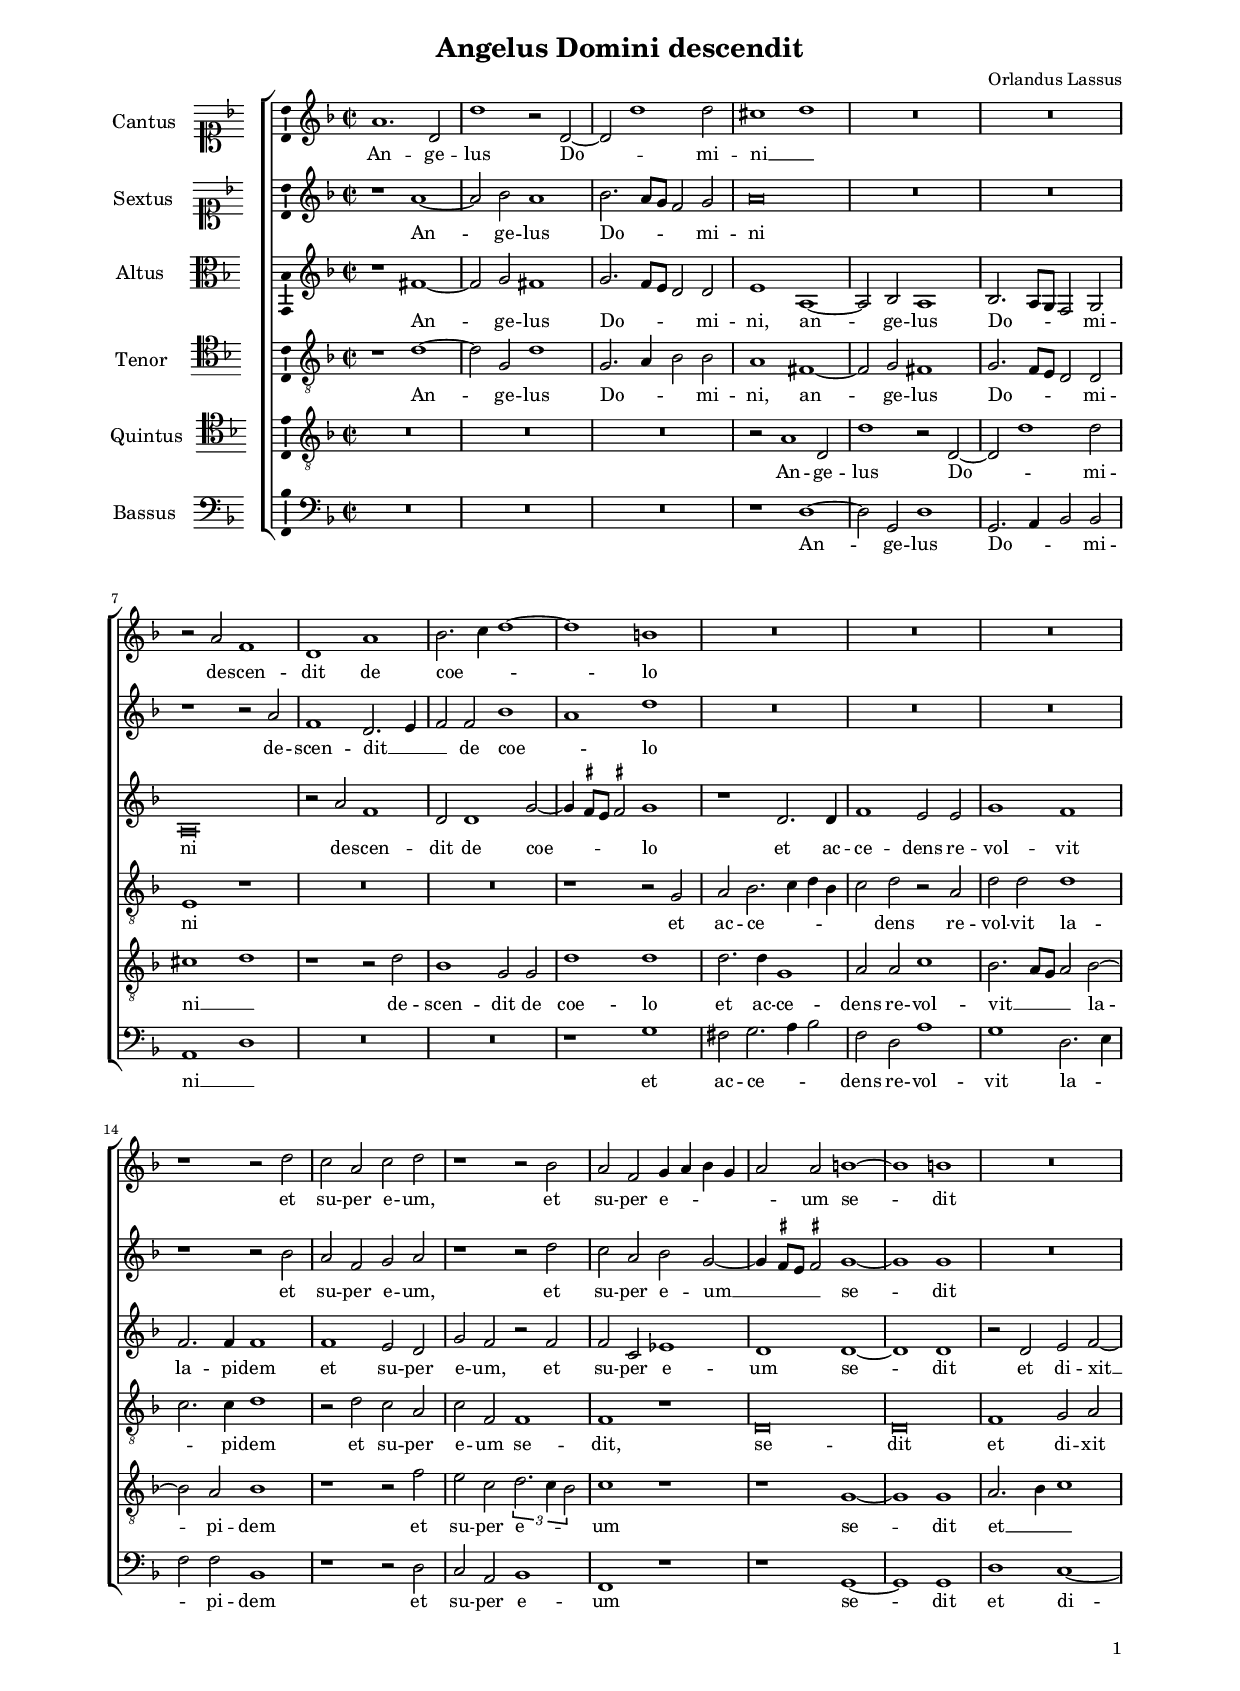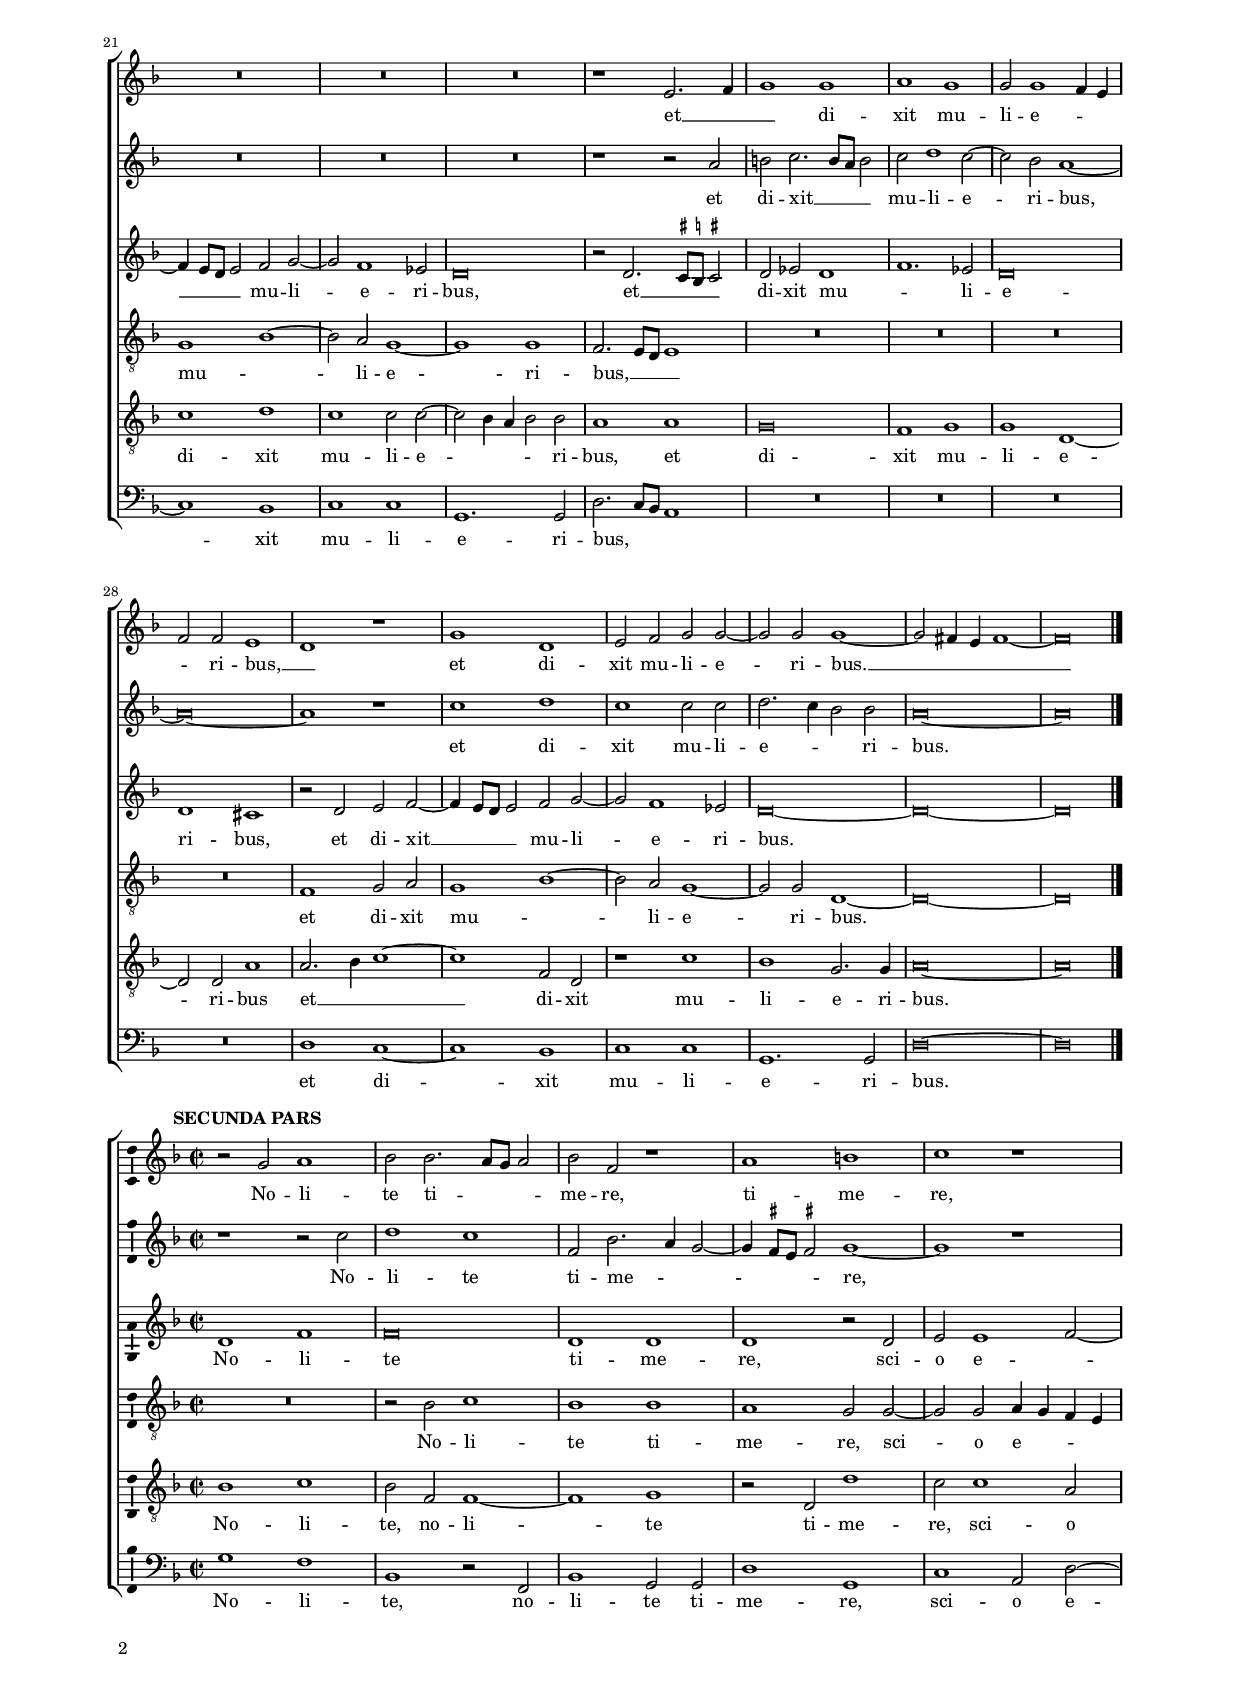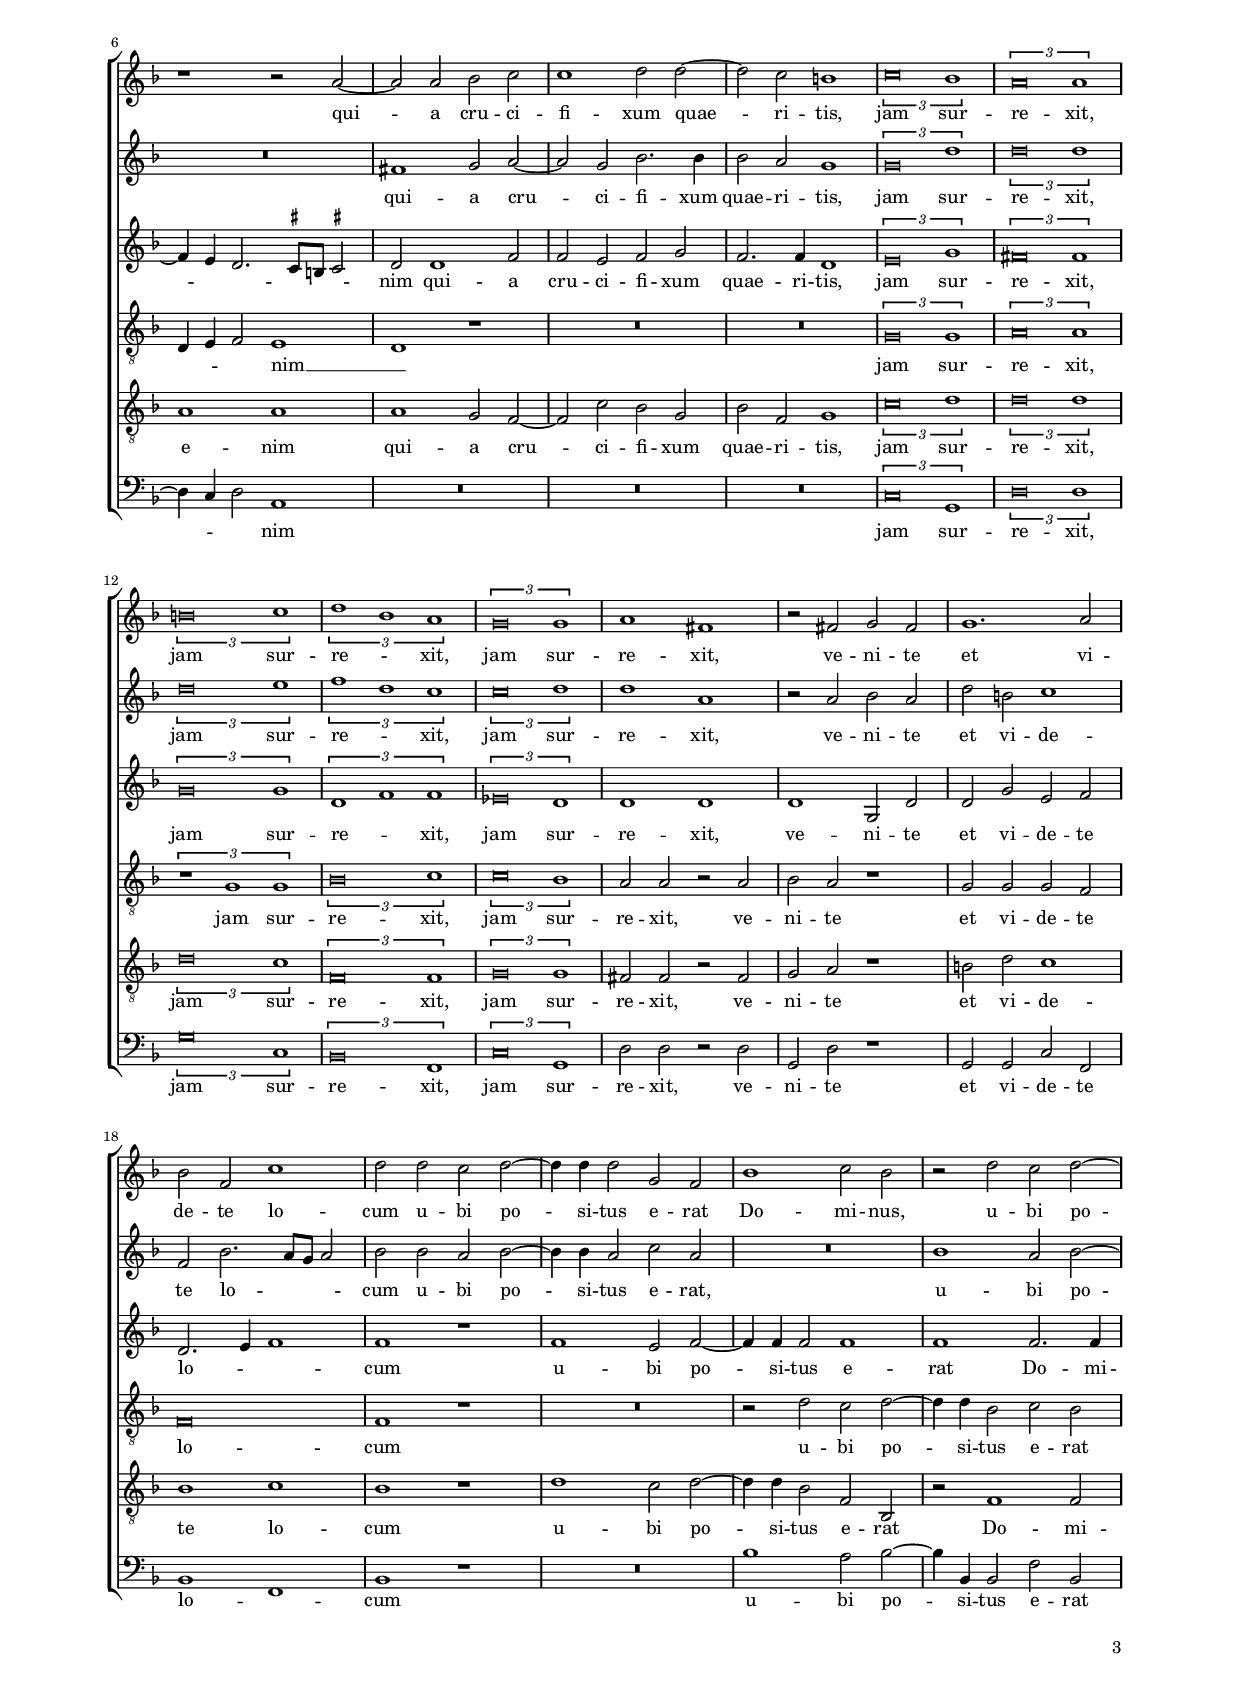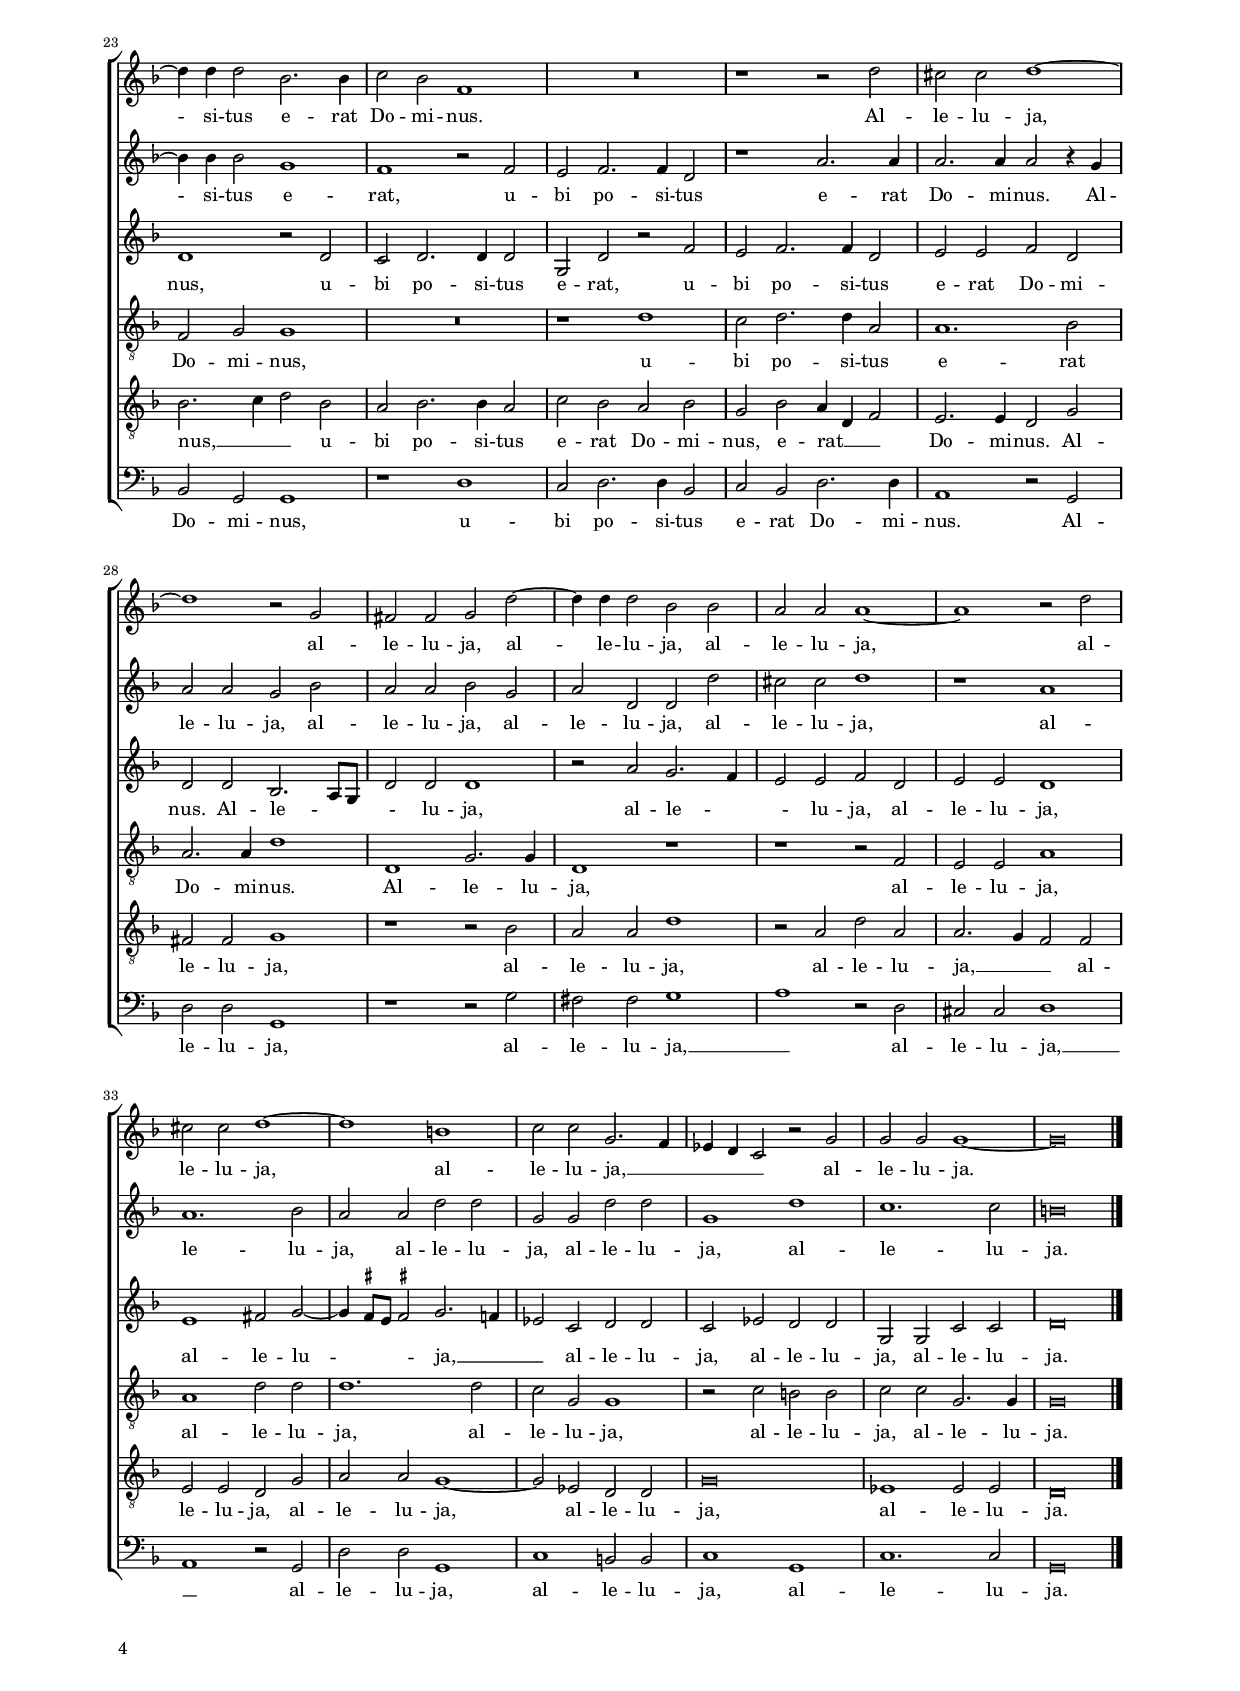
\header
{
  title="Angelus Domini descendit"
  composer="Orlandus Lassus"
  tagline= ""
}

\version "2.24.0"
\include "deutsch.ly"
#(set-global-staff-size 15)
% #(set-default-paper-size "letter")
#(ly:set-option 'point-and-click #f)

	
	ficta = { \once \set suggestAccidentals = ##t }
	
	forget = #(define-music-function (music) (ly:music?) #{
		\accidentalStyle forget
		$music
		\accidentalStyle default
		#})
	

\paper
	{
	top-margin = 1.4 \cm
	bottom-margin = 0.8 \cm
	left-margin = 2 \cm
	right-margin = 2 \cm
	ragged-bottom = ##f
	ragged-last-bottom = ##t
	print-page-number = ##f
	score-system-spacing = #'((basic-distance . 17) (minimum-distance . 14) (padding . 5) (strechability . 250))
	system-system-spacing = #'((basic-distance . 17) (minimum-distance . 14) (padding . 5) (strechability . 250))
	oddFooterMarkup=\markup   \fill-line { "" \fromproperty #'page:page-number-string }
	evenFooterMarkup=\markup  \fill-line { \fromproperty #'page:page-number-string "" }
	last-bottom-spacing = #'((basic-distance . 12) (minimum-distance . 7) (padding . 4))
	systems-per-page = 3
%	min-systems-per-page = 3
	}

global = {
	\key f \major
	\time 2/2 \set Score.measureLength = #(ly:make-moment 2/1)
	}
	

incipitcantus = \markup { \score {
	{
	\set Staff.instrumentName = \markup { \fontsize #1 "Cantus" }
	\key f \major
	\clef soprano
	s4 \bar ""
	}
	\layout  {
	raggedright = ##t
	indent = 1.6 \cm
	line-width = 2.4 \cm
	\context { \Staff \remove Time_signature_engraver }
	\override Staff.Clef.Y-extent = #'(0 . 0)
	}} \hspace #1 }
	

incipitsextus = \markup { \score {
	{
	\set Staff.instrumentName = \markup { \fontsize #1 "Sextus" }
	\key f \major
	\clef soprano
	s4 \bar ""
	}
	\layout  {
	raggedright = ##t
	indent = 1.6 \cm
	line-width = 2.4 \cm
	\context { \Staff \remove Time_signature_engraver }
	\override Staff.Clef.Y-extent = #'(0 . 0)
	}} \hspace #1 }
      
      
incipitaltus = \markup { \score {
	{
	\set Staff.instrumentName = \markup { \fontsize #1 "Altus" }
	\key f \major
	\clef alto
	s4 \bar ""
	}
	\layout  {
	raggedright = ##t
	indent = 1.6 \cm
	line-width = 2.4 \cm
	\context { \Staff \remove Time_signature_engraver }
	\override Staff.Clef.Y-extent = #'(0 . 0)
	}} \hspace #1 }


incipittenor = \markup { \score {
	{
	\set Staff.instrumentName = \markup { \fontsize #1 "Tenor" }
	\key f \major
	\clef tenor
	s4 \bar ""
	}
	\layout  {
	raggedright = ##t
	indent = 1.6 \cm
	line-width = 2.4 \cm
	\context { \Staff \remove Time_signature_engraver }
	\override Staff.Clef.Y-extent = #'(0 . 0)
	}} \hspace #1 }
      
      
incipitquintus = \markup { \score {
	{
	\set Staff.instrumentName = \markup { \fontsize #1 "Quintus" }
	\key f \major
	\clef tenor
	s4 \bar ""
	}
	\layout  {
	raggedright = ##t
	indent = 1.6 \cm
	line-width = 2.4 \cm
	\context { \Staff \remove Time_signature_engraver }
	\override Staff.Clef.Y-extent = #'(0 . 0)
	}} \hspace #1 }
      
      
incipitbassus = \markup { \score {
	{
	\set Staff.instrumentName = \markup { \fontsize #1 "Bassus" }
	\key f \major
	\clef bass
	s4 \bar ""
	}
	\layout  {
	raggedright = ##t
	indent = 1.6 \cm
	line-width = 2.4 \cm
	\context { \Staff \remove Time_signature_engraver }
	\override Staff.Clef.Y-extent = #'(0 . 0)
	}} \hspace #1 }


cantus =  \relative c''
	{
	a1. d,2
	d'1 r2 d,~
	d2 d'1 d2
	cis1 d
%5
	R\breve |
	R\breve
	r2 a f1
	d1 a'
	b2. c4 d1~
%10
	d1 h |
	R\breve
	R\breve
	R\breve
	r1 r2 d
%15
	c2 a c d |
	r1 r2 b
	a2 f g4 a b g
	a2 a h1~
	h1 h
%20
	R\breve |
	R\breve
	R\breve
	R\breve
	r1 e,2. f4
%25
	g1 g |
	a1 g
	g2 g1 f4 e
	f2 f e1
	d1 r
%30
	g1 d |
	e2 f g g~
	g2 g g1~
	g2 fis4 e fis1~
	fis\breve \bar "|." |
	}
	

sextus = \relative c''
	{
	r1 a~
	a2 b a1
	b2. a8 g f2 g
	a\breve
%5
	R\breve |
	R\breve
	r1 r2 a
	f1 d2. e4
	f2 f b1
%10
	a1 d |
	R\breve
	R\breve
	R\breve
	r1 r2 b
%15
	a2 f g a |
	r1 r2 d
	c2 a b g~
	g4 \ficta fis8 e \ficta fis!2 g1~
	g1 g
%20
	R\breve |
	R\breve
	R\breve
	R\breve
	r1 r2 a
%25
	h2 c2. h8 a h2 |
	c2 d1 c2~
	c2 b a1~
	a\breve~
	a1 r
%30
	c1 d |
	c1 c2 c
	d2. c4 b2 b
	a\breve~
	a\breve |
	}

altus =  \relative c'
	{
	r1 fis~
	fis2 g fis1
	g2. f8 e d2 d
	e1 a,~
%5
	a2 b a1 |
	b2. a8 g f2 g
	a\breve
	r2 a' f1
	d2 d1 g2~
%10
	g4 \ficta fis8 e \ficta fis!2 g1 |
	r1 d2. d4
	f1 e2 e
	g1 f
	f2. f4 f1
%15
	f1 e2 d |
	g2 f r f
	f2 c es1
	d1 d~
	d1 d
%20
	r2 d e f~ |
	f4 e8 d e2 f g~
	g2 f1 es2
	d\breve
	r2 d2. \ficta cis8 \ficta h \ficta cis!2
%25
	d2 es d1 |
	f1. es2
	d\breve
	d1 cis
	r2 d e f~
%30
	f4 e8 d e2 f g~ |
	g2 f1 es2
	d\breve~
	d\breve~
	d\breve |
	}


tenor =  \relative c'
	{
	r1 d~
	d2 g, d'1
	g,2. a4 b2 b
	a1 fis~
%5
	fis2 g fis1 |
	g2. f8 e d2 d
	e1 r
	R\breve
	R\breve
%10
	r1 r2 g |
	a2 b2. c4 d b
	c2 d r a
	d2 d d1
	c2. c4 d1
%15
	r2 d c a |
	c2 f, f1
	f1 r
	d\breve
	d\breve
%20
	f1 g2 a |
	g1 b~
	b2 a g1~
	g1 g
	f2. e8 d e1
%25
	R\breve |
	R\breve
	R\breve
	R\breve
	f1 g2 a
%30
	g1 b~ |
	b2 a g1~
	g2 g d1~
	d\breve~
	d\breve |
	}

	
quintus  =  \relative c'
	{
	R\breve
	R\breve
	R\breve
	r2 a1 d,2
%5
	d'1 r2 d,~ |
	d2 d'1 d2
	cis1 d
	r1 r2 d
	b1 g2 g
%10
	d'1 d |
	d2. d4 g,1
	a2 a c1
	b2. a8 g a2 b~
	b2 a b1
%15
	r1 r2 f' |
	e2 c \tuplet 3/2 { d2. c4 b2 }
	c1 r
	r1 g~
	g1 g
%20
	a2. b4 c1 |
	c1 d
	c1 c2 c~
	c2 b4 a b2 b
	a1 a
%25
	g\breve |
	f1 g
	g1 d~
	d2 d a'1
	a2. b4 c1~
%30
	c1 f,2 d |
	r1 c'
	b1 g2. g4
	a\breve~
	a\breve |
	}


bassus  =  \relative c
	{
	R\breve
	R\breve
	R\breve
	r1 d~
%5
	d2 g, d'1 |
	g,2. a4 b2 b
	a1 d
	R\breve
	R\breve
%10
	r1 g |
	fis2 g2. a4 b2
	f2 d a'1
	g1 d2. e4
	f2 f b,1
%15
	r1 r2 d |
	c2 a b1
	f1 r
	r1 g~
	g1 g
%20
	d'1 c~ |
	c1 b
	c1 c
	g1. g2
	d'2. c8 b a1
%25
	R\breve |
	R\breve
	R\breve
	R\breve
	d1 c~
%30
	c1 b |
	c1 c
	g1. g2
	d'\breve~
	d\breve |
	}
	
lyricscantus = \lyricmode {
	An -- ge -- lus Do -- _ mi -- ni __ _
	de -- scen -- dit de coe -- _ _ lo
	et su -- per e -- um,
	et su -- per e -- _ _ _ _ um se -- dit
	et __ _ _ di -- xit mu -- li -- e -- _ _ _ ri -- bus, __ _
	et di -- xit mu -- li -- e -- ri -- bus. __ _ _ _
	}

	
lyricssextus = \lyricmode {
	An -- ge -- lus Do -- _ _ _ mi -- ni
	de -- scen -- dit __ _ _ de coe -- _ lo
	et su -- per e -- um,
	et su -- per e -- um __ _ _ _ se -- dit
	et di -- xit __ _ _ _ mu -- li -- e -- ri -- bus,
	et di -- xit mu -- li -- e -- _ _ ri -- bus.
	}
	
	
lyricsaltus = \lyricmode {
	An -- ge -- lus Do -- _ _ _ mi -- ni,
	an -- ge -- lus Do -- _ _ _ mi -- ni
	de -- scen -- dit de coe -- _ _ _ lo
	et ac -- ce -- dens re -- vol -- vit la -- pi -- dem
	et su -- per e -- um,
	et su -- per e -- um se -- dit
	et di -- xit __ _ _ _ mu -- li -- e -- ri -- bus,
	et __ _ _ _ di -- xit mu -- _ li -- e -- ri -- bus,
	et di -- xit __ _ _ _ mu -- li -- e -- ri -- bus.
	}
	

lyricstenor = \lyricmode {
	An -- ge -- lus Do -- _ _ mi -- ni,
	an -- ge -- lus Do -- _ _ _ mi -- ni
	et ac -- ce -- _ _ _ _ dens re -- vol -- vit la -- _ pi -- dem
	et su -- per e -- um se -- dit,
	se -- dit
	et di -- xit mu -- _ li -- e -- ri -- bus, __ _ _ _
	et di -- xit mu -- _ li -- e -- ri -- bus.
	}

	
lyricsquintus = \lyricmode {
	An -- ge -- lus Do -- _ mi -- ni __ _
	de -- scen -- dit de coe -- lo
	et ac -- ce -- dens re -- vol -- vit __ _ _ _ la -- pi -- dem
	et su -- per e -- _ _ um se -- dit
	et __ _ _ di -- xit mu -- li -- e -- _ _ _ ri -- bus,
	et di -- xit mu -- li -- e -- ri -- bus
	et __ _ _ di -- xit mu -- li -- e -- ri -- bus.
	}
	
	
lyricsbassus = \lyricmode {
	An -- ge -- lus Do -- _ _ mi -- ni __ _
	et ac -- ce -- _ _ dens re -- vol -- vit la -- _ _ pi -- dem
	et su -- per e -- um se -- dit
	et di -- xit mu -- li -- e -- ri -- bus, _ _ _
	et di -- xit mu -- li -- e -- ri -- bus.
	}
	

\score
{  
	\transpose c c {
	\new ChoirStaff \with { \override StaffGrouper.staff-staff-spacing.basic-distance = #12 }
	<<
	
	\new Staff << \global
	\new Voice="v1" {
		\set Staff.instrumentName=\incipitcantus
		\set Staff.midiInstrument = "reed organ"
		\clef violin
		\cantus }
	\new Lyrics \lyricsto "v1" {\lyricscantus }
	>>
	
	
	\new Staff << \global
	\new Voice="v6" {
		\set Staff.instrumentName=\incipitsextus
		\set Staff.midiInstrument = "reed organ"
		\clef violin 
		\sextus}
	\new Lyrics \lyricsto "v6" {\lyricssextus }
	>>

	
	\new Staff << \global
	\new Voice="v2" {
		\set Staff.instrumentName=\incipitaltus
		\set Staff.midiInstrument = "reed organ"
		\clef violin % "G_8"
		\altus}
	\new Lyrics \lyricsto "v2" {\lyricsaltus }
	>>

	
	\new Staff << \global
	\new Voice="v3" {
		\set Staff.instrumentName=\incipittenor
		\set Staff.midiInstrument = "reed organ"
		\clef "G_8"
		\tenor }
	\new Lyrics \lyricsto "v3" {\lyricstenor }
	>>
	
	
	\new Staff << \global
	\new Voice="v5" {
		\set Staff.instrumentName=\incipitquintus
		\set Staff.midiInstrument = "reed organ"
		\clef "G_8"
		\quintus}
	\new Lyrics \lyricsto "v5" {\lyricsquintus }
	>>
	
	
	\new Staff << \global
	\new Voice="v4" {
		\set Staff.instrumentName=\incipitbassus
		\set Staff.midiInstrument = "reed organ"
		\clef "bass" 
		\bassus }
	\new Lyrics \lyricsto "v4" {\lyricsbassus}
	>>
	
	>>
	} % transpose

    
	\layout
	{
	indent = 2.6 \cm
%	\context { \Lyrics \override VerticalAxisGroup.nonstaff-relatedstaff-spacing.padding = #2 }
%	\context { \Lyrics \override LyricText.font-size = #1 }
	\context { \Staff \consists Ambitus_engraver }
	\context { \Staff \override TimeSignature.break-visibility = #end-of-line-invisible }
	\context { \Score \override BarNumber.padding = #2 }
	\context { \Voice \override NoteHead.style = #'baroque }
	}

\midi
	{
    	\tempo 2 = 90
	}
	
}

%%%%%%%%%%%%%%%%%%%%  PARS SECUNDA


global = {
	\key f \major
	\time 2/2 \set Score.measureLength = #(ly:make-moment 2/1)
	}

	
cantus =  \relative c''
	{
	r2 g a1
	b2 b2. a8 g a2
	b2 f r1
	a1 h
%5
	c1 r |
	r1 r2 a~
	a2 a b c
	c1 d2 d~
	d2 c h1
%10
	\tuplet 3/2 \breve { c\breve b1
	a\breve a1
	h\breve c1
	d1 b a
	g\breve g1 }
%15
	a1 fis |
	r2 fis g fis
	g1. a2
	b2 f c'1
	d2 d c d~
%20
	d4 d d2 g, f |
	b1 c2 b
	r2 d c d~
	d4 d d2 b2. b4
	c2 b f1
%25
	R\breve |
	r1 r2 d'
	cis2 cis d1~
	d1 r2 g,
	fis2 fis g d'~
%30
	d4 d d2 b b |
	a2 a a1~
	a1 r2 d
	cis2 cis d1~
	d1 h
%35
	c2 c g2. f4 |
	es4 d c2 r g'
	g2 g g1~
	g\breve \bar "|." |
	}
	

sextus = \relative c''
	{
	r1 r2 c
	d1 c
	f,2 b2. a4 g2~
	g4 \ficta fis8 e \ficta fis!2 g1~
%5
	g1 r |
	R\breve
	fis1 g2 a~
	a2 g b2. b4
	b2 a g1
%10
	\tuplet 3/2 \breve { g\breve d'1
	d\breve d1
	d\breve e1
	f1 d c
	c\breve d1 }
%15
	d1 a |
	r2 a b a
	d2 h c1
	f,2 b2. a8 g a2
	b2 b a b~
%20
	b4 b a2 c a |
	R\breve
	b1 a2 b~
	b4 b b2 g1
	f1 r2 f
%25
	e2 f2. f4 d2 |
	r1 a'2. a4
	a2. a4 a2 r4 g
	a2 a g b
	a2 a b g
%30
	a2 d, d d' |
	cis2 cis d1
	r1 a
	a1. b2
	a2 a d d
%35
	g,2 g d' d |
	g,1 d'
	c1. c2
	h\breve |
	}

altus =  \relative c'
        {
	d1 f
	f\breve
	d1 d
	d1 r2 d
%5
	e2 e1 f2~ |
	f4 e d2. \ficta cis8 h \ficta cis!2
	d2 d1 f2
	f2 e f g
	f2. f4 d1
%10
	\tuplet 3/2 \breve { e\breve g1
	fis\breve fis1
	g\breve g1
	d1 f f
	es\breve d1 }
%15
	d1 d |
	d1 g,2 d'
	d2 g e f
	d2. e4 f1
	f1 r
%20
	f1 e2 f~ |
	f4 f f2 f1
	f1 f2. f4
	d1 r2 d
	c2 d2. d4 d2
%25
	g,2 d' r f |
	e2 f2. f4 d2
	e2 e f d
	d2 d b2. a8 g
	d'2 d d1
%30
	r2 a' g2. f4 |
	e2 e f d
	e2 e d1
	e1 fis2 g~
	g4 \ficta fis8 e \ficta fis!2 g2. f4
%35
	es2 c d d |
	c2 es d d
	g,2 g c c
	d\breve |
	}


tenor =  \relative c'
	{
	R\breve
	r2 b c1
	b1 b
	a1 g2 g~
%5
	g2 g a4 g f e |
	d4 e f2 e1
	d1 r
	R\breve
	R\breve
%10
	\tuplet 3/2 \breve { g\breve g1
	a\breve a1
	r1 g g
	b\breve c1
	c\breve b1 }
%15
	a2 a r a |
	b2 a r1
	g2 g g f
	f\breve
	f1 r
%20
	R\breve |
	r2 d' c d~
	d4 d b2 c b
	f2 g g1
	R\breve
%25
	r1 d' |
	c2 d2. d4 a2
	a1. b2
	a2. a4 d1
	d,1 g2. g4
%30
	d1 r |
	r1 r2 f
	e2 e a1
	a1 d2 d
	d1. d2
%35
	c2 g g1 |
	r2 c h h
	c2 c g2. g4
	g\breve |
	}

	
quintus  =  \relative c'
	{
	b1 c
	b2 f f1~
	f1 g
	r2 d d'1
%5
	c2 c1 a2 |
	a1 a
	a1 g2 f~
	f2 c' b g
	b2 f g1
%10
	\tuplet 3/2 \breve { c\breve d1
	d\breve d1
	d\breve c1
	f,\breve f1
	g\breve g1 }
%15
	fis2 fis r fis |
	g2 a r1
	h2 d c1
	b1 c
	b1 r
%20
	d1 c2 d~ |
	d4 d b2 f b,
	r2 f'1 f2
	b2. c4 d2 b
	a2 b2. b4 a2
%25
	c2 b a b |
	g2 b a4 d, f2
	e2. e4 d2 g
	fis2 fis g1
	r1 r2 b
%30
	a2 a d1 |
	r2 a d a
	a2. g4 f2 f
	e2 e d g
	a2 a g1~
%35
	g2 es d d |
	g\breve
	es1 es2 es
	d\breve |
	}


bassus  =  \relative c
	{
	g'1 f
	b,1 r2 f
	b1 g2 g
	d'1 g,
%5
	c1 a2 d~ |
	d4 c d2 a1
	R\breve
	R\breve
	R\breve
%10
	\tuplet 3/2 \breve { c\breve g1
	d'\breve d1
	g\breve c,1
	b\breve f1
	c'\breve g1 }
%15
	d'2 d r d |
	g,2 d' r1
	g,2 g c f,
	b1 f
	b1 r
%20
	R\breve |
	b'1 a2 b~
	b4 b, b2 f' b,
	b2 g g1
	r1 d'
%25
	c2 d2. d4 b2 |
	c2 b d2. d4
	a1 r2 g
	d'2 d g,1
	r1 r2 g'
%30
	fis2 fis g1 |
	a1 r2 d,
	cis2 cis d1
	a1 r2 g
	d'2 d g,1
%35
	c1 h2 h |
	c1 g
	c1. c2
	g\breve |
	}
	
lyricscantus = \lyricmode {
	No -- li -- te ti -- _ _ _ me -- re,
	ti -- me -- re,
	qui -- a cru -- ci -- fi -- xum quae -- ri -- tis,
	jam sur -- re -- xit,
	jam sur -- re -- _ xit,
	jam sur -- re -- xit,
	ve -- ni -- te et vi -- de -- te lo -- cum
	u -- bi po -- si -- tus e -- rat Do -- mi -- nus,
	u -- bi po -- si -- tus e -- rat Do -- mi -- nus.
	Al -- le -- lu -- ja,
	al -- le -- lu -- ja,
	al -- le -- lu -- ja,
	al -- le -- lu -- ja,
	al -- le -- lu -- ja,
	al -- le -- lu -- ja, __ _ _ _ _
	al -- le -- lu -- ja.
	}

	
lyricssextus = \lyricmode {
	No -- li -- te ti -- me -- _ _ _ _ _ re,
	qui -- a cru -- ci -- fi -- xum quae -- ri -- tis,
	jam sur -- re -- xit,
	jam sur -- re -- _ xit,
	jam sur -- re -- xit,
	ve -- ni -- te et vi -- de -- te lo -- _ _ _ cum
	u -- bi po -- si -- tus e -- rat,
	u -- bi po -- si -- tus e -- rat,
	u -- bi po -- si -- tus e -- rat Do -- mi -- nus.
	Al -- le -- lu -- ja,
	al -- le -- lu -- ja,
	al -- le -- lu -- ja,
	al -- le -- lu -- ja,
	al -- le -- lu -- ja,
	al -- le -- lu -- ja,
	al -- le -- lu -- ja,
	al -- le -- lu -- ja.
	}
	
	
lyricsaltus = \lyricmode {
	No -- li -- te ti -- me -- re,
	sci -- o e  -- _ _ _ _ _ _ nim
	qui -- a cru -- ci -- fi -- xum quae -- ri -- tis,
	jam sur -- re -- xit,
	jam sur -- re -- _ xit,
	jam sur -- re -- xit,
	ve -- ni -- te et vi -- de -- te lo -- _ _ cum
	u -- bi po -- si -- tus e -- rat Do -- mi -- nus,
	u -- bi po -- si -- tus e -- rat,
	u -- bi po -- si -- tus e -- rat Do -- mi -- nus.
	Al -- le -- _ _ _ lu -- ja,
	al -- le -- _ _ lu -- ja,
	al -- le -- lu -- ja,
	al -- le -- lu -- _ _ _ ja, __ _ _
	al -- le -- lu -- ja,
	al -- le -- lu -- ja,
	al -- le -- lu -- ja.
	}
	

lyricstenor = \lyricmode {
	No -- li -- te ti -- me -- re,
	sci -- o e -- _ _ _ _ _ _ nim __ _
	jam sur -- re -- xit,
	jam sur -- re -- xit,
	jam sur -- re -- xit,
	ve -- ni -- te et vi -- de -- te lo -- cum
	u -- bi po -- si -- tus e -- rat Do -- mi -- nus,
	u -- bi po -- si -- tus e -- rat Do -- mi -- nus.
	Al -- le -- lu -- ja,
	al -- le -- lu -- ja,
	al -- le -- lu -- ja,
	al -- le -- lu -- ja,
	al -- le -- lu -- ja,
	al -- le -- lu -- ja.
	}


lyricsquintus = \lyricmode {
	No -- li -- te,
	no -- li -- te ti -- me -- re,
	sci -- o e -- nim
	qui -- a cru -- ci -- fi -- xum quae -- ri -- tis,
	jam sur -- re -- xit,
	jam sur -- re -- xit,
	jam sur -- re -- xit,
	ve -- ni -- te et vi -- de -- te lo -- cum
	u -- bi po -- si -- tus e -- rat Do -- mi -- nus, __ _ _
	u -- bi po -- si -- tus e -- rat Do -- mi -- nus,
	e -- rat __ _ _ Do -- mi -- nus.
	Al -- le -- lu -- ja,
	al -- le -- lu -- ja,
	al -- le -- lu -- ja, __ _ _
	al -- le -- lu -- ja,
	al -- le -- lu -- ja,
	al -- le -- lu -- ja,
	al -- le -- lu -- ja.
	}


lyricsbassus = \lyricmode {
	No -- li -- te,
	no -- li -- te ti -- me -- re,
	sci -- o e -- _ _ nim
	jam sur -- re -- xit,
	jam sur -- re -- xit,
	jam sur -- re -- xit,
	ve -- ni -- te et vi -- de -- te lo -- _ cum
	u -- bi po -- si -- tus e -- rat Do -- mi -- nus,
	u -- bi po -- si -- tus e -- rat Do -- mi -- nus.
	Al -- le -- lu -- ja,
	al -- le -- lu -- ja, __ _
	al -- le -- lu -- ja, __ _
	al -- le -- lu -- ja,
	al -- le -- lu -- ja,
	al -- le -- lu -- ja.
	}


\score
{  
	\transpose c c {
	\new ChoirStaff \with { \override StaffGrouper.staff-staff-spacing.basic-distance = #12 }
	<<
	
	\new Staff <<\global
	\new Voice="v1" {
	  %\set Staff.instrumentName="Cantus"
		\set Staff.midiInstrument = "reed organ"
		\clef violin
		\cantus }
	\new Lyrics \lyricsto "v1" {\lyricscantus }
	>>
	
	
	\new Staff << \global
	\new Voice="v6" {
	  %\set Staff.instrumentName="Sextus"
		\set Staff.midiInstrument = "reed organ"
		\clef violin 
		\sextus}
	\new Lyrics \lyricsto "v6" {\lyricssextus }
	>>

	
	\new Staff << \global
	\new Voice="v2" {
	  %\set Staff.instrumentName="Altus"
		\set Staff.midiInstrument = "reed organ"
		\clef violin % "G_8" 
		\altus}
	\new Lyrics \lyricsto "v2" {\lyricsaltus }
	>>

	
	\new Staff <<\global
	\new Voice="v3" {
	  %\set Staff.instrumentName="Tenor"
		\set Staff.midiInstrument = "reed organ"
		\clef "G_8"
		\tenor }
	\new Lyrics \lyricsto "v3" {\lyricstenor }
	>>
	
	
	\new Staff << \global
	\new Voice="v5" {
	  %\set Staff.instrumentName="Quintus"
		\set Staff.midiInstrument = "reed organ"
		\clef "G_8"
		\quintus}
	\new Lyrics \lyricsto "v5" {\lyricsquintus }
	>>
	
	
	\new Staff <<\global
	\new Voice="v4" {
	  %\set Staff.instrumentName="Bassus"
		\set Staff.midiInstrument = "reed organ"
		\clef "bass" 
		\bassus }
	\new Lyrics \lyricsto "v4" {\lyricsbassus}
	>>
	
	>>
	} % transpose
		
	\layout
	{
	indent = 0 \cm
%	\context { \Lyrics \override VerticalAxisGroup.nonstaff-relatedstaff-spacing.padding = #2 }
%	\context { \Lyrics \override LyricText.font-size = #1 }
	\context { \Staff \consists Ambitus_engraver }
	\context { \Staff \override TimeSignature.break-visibility = #end-of-line-invisible }
	\context { \Score \override BarNumber.padding = #2 }
	\context { \Voice \override NoteHead.style = #'baroque }
	}

	\header { piece = \markup { \hspace #7 \bold "SECUNDA PARS"} }
	
\midi
	{
    	\tempo 2 = 90
	}
	
}

% EOF
